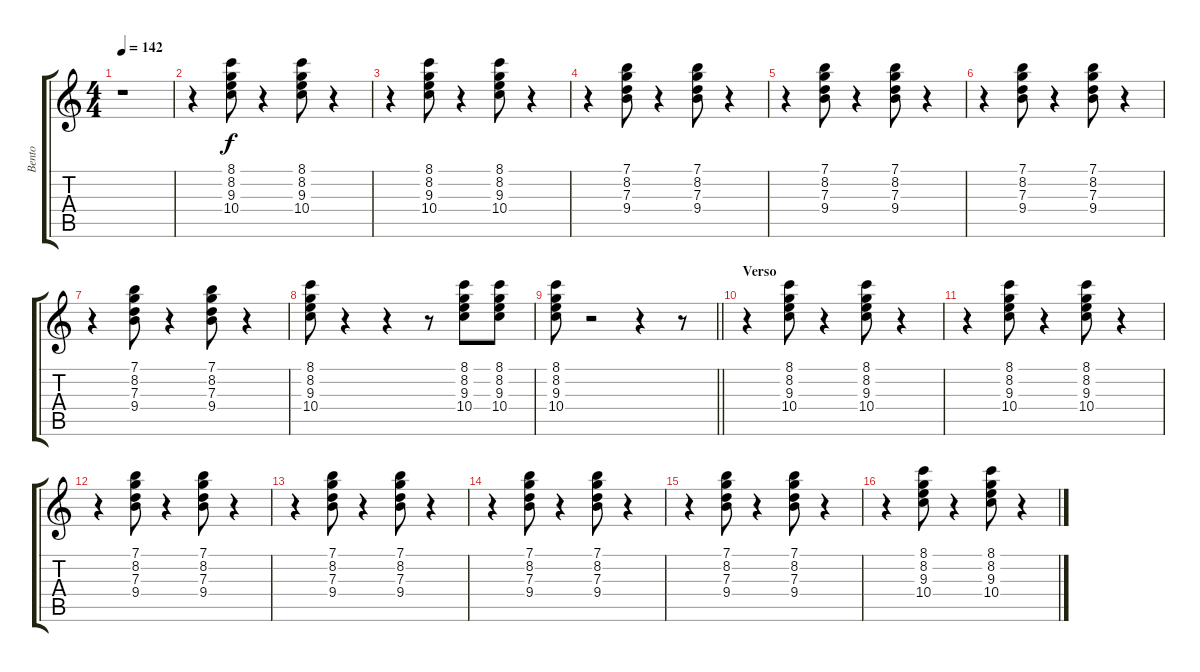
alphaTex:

\track ("Bento" "Bento") {instrument distortionguitar}
\staff {score tabs}
\tuning (E4 B3 G3 D3 A2 E2) {hide}
\ts (4 4)
\tempo 142
\clef g2
\ks c
r.1{dy f volume 16 instrument distortionguitar} |
r.4 (8.1 8.2 9.3 10.4).8 r.4 (8.1 8.2 9.3 10.4).8 r.4 |
r.4 (8.1 8.2 9.3 10.4).8 r.4 (8.1 8.2 9.3 10.4).8 r.4 |
r.4 (7.1 8.2 7.3 9.4).8 r.4 (7.1 8.2 7.3 9.4).8 r.4 |
r.4 (7.1 8.2 7.3 9.4).8 r.4 (7.1 8.2 7.3 9.4).8 r.4 |
r.4 (7.1 8.2 7.3 9.4).8 r.4 (7.1 8.2 7.3 9.4).8 r.4 |
r.4 (7.1 8.2 7.3 9.4).8 r.4 (7.1 8.2 7.3 9.4).8 r.4 |
(8.1 8.2 9.3 10.4).8 r.4 r.4 r.8 (8.1 8.2 9.3 10.4).8 (8.1 8.2 9.3 10.4).8 |
\barLineRight lightlight
(8.1 8.2 9.3 10.4).8 r.2 r.4 r.8 |
\section ("" "Verso")
r.4 (8.1 8.2 9.3 10.4).8 r.4 (8.1 8.2 9.3 10.4).8 r.4 |
r.4 (8.1 8.2 9.3 10.4).8 r.4 (8.1 8.2 9.3 10.4).8 r.4 |
r.4 (7.1 8.2 7.3 9.4).8 r.4 (7.1 8.2 7.3 9.4).8 r.4 |
r.4 (7.1 8.2 7.3 9.4).8 r.4 (7.1 8.2 7.3 9.4).8 r.4 |
r.4 (7.1 8.2 7.3 9.4).8 r.4 (7.1 8.2 7.3 9.4).8 r.4 |
r.4 (7.1 8.2 7.3 9.4).8 r.4 (7.1 8.2 7.3 9.4).8 r.4 |
r.4 (8.1 8.2 9.3 10.4).8 r.4 (8.1 8.2 9.3 10.4).8 r.4
